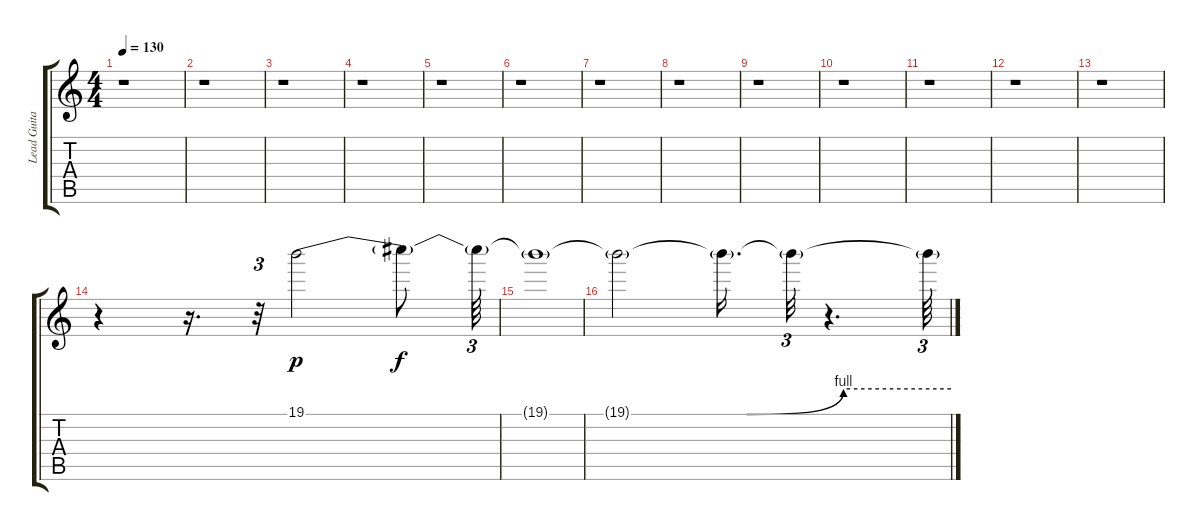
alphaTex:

\track ("Lead Guitar/Michael Lee Firkins" "Lead Guita") {instrument distortionguitar}
\staff {score tabs}
\tuning (E4 B3 G3 D3 A2 E2) {hide}
\ts (4 4)
\tempo 130
\clef g2
\ks c
r.1{dy f} |
r.1 |
r.1 |
r.1 |
r.1 |
r.1 |
r.1 |
r.1 |
r.1 |
r.1 |
r.1 |
r.1 |
r.1 |
r.4 r.16{d} r.32{tu (3 2)} 19.1{be (custom 0 0 41 0 50 4 60 4)}.2{dy p} 19.1{t}.8{dy f} 19.1{t}.64{tu (3 2)} |
19.1{t}.1 |
19.1{t}.2 19.1{t}.16{d} 19.1{t}.32{tu (3 2)} r.4{d} 19.1{t}.64{tu (3 2)}
